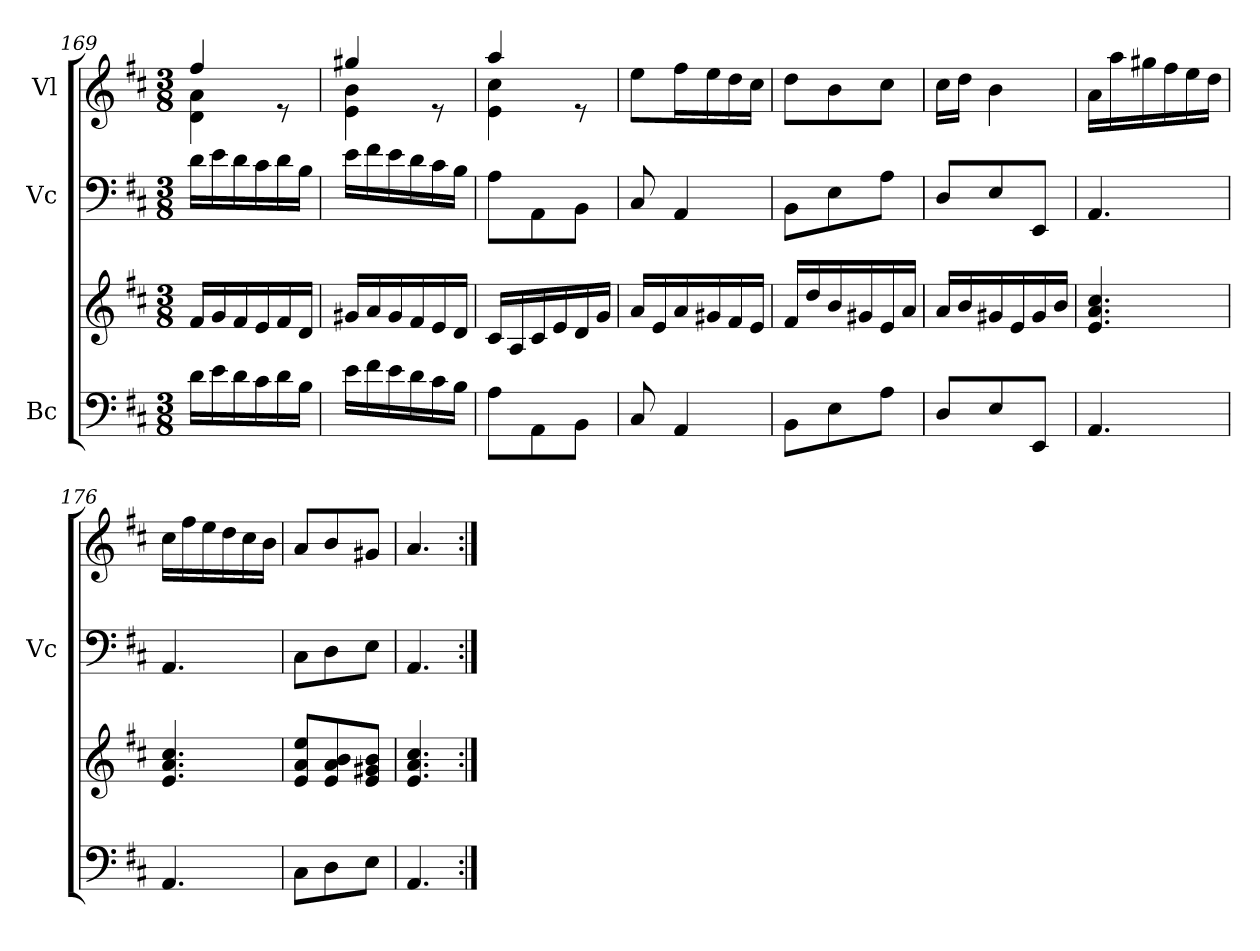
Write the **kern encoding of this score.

**kern	**kern	**kern	**kern
*part3	*part3	*part2	*part1
*staff4	*staff3	*staff2	*staff1
*I"Bc	*	*I"Vc	*I"Vl
*	*	*I'Vc	*
*clefF4	*clefG2	*clefF4	*clefG2
*k[f#c#]	*k[f#c#]	*k[f#c#]	*k[f#c#]
*M3/8	*M3/8	*M3/8	*M3/8
=169	=169	=169	=169
*	*	*	*^
16d\LL	16f#/LL	16d\LL	4ff#/	4d\ 4a\
16e\	16g/	16e\	.	.
16d\	16f#/	16d\	.	.
16c#\	16e/	16c#\	.	.
16d\	16f#/	16d\	8re	8ryy
16B\JJ	16d/JJ	16B\JJ	.	.
=170	=170	=170	=170	=170
16e\LL	16g#X/LL	16e\LL	4gg#X/	4e\ 4b\
16f#\	16a/	16f#\	.	.
16e\	16g#/	16e\	.	.
16d\	16f#/	16d\	.	.
16c#\	16e/	16c#\	8re	8ryy
16B\JJ	16d/JJ	16B\JJ	.	.
=171	=171	=171	=171	=171
8A\L	16c#/LL	8A\L	4aa/	4e\ 4cc#\
.	16A/	.	.	.
8AA\	16c#/	8AA\	.	.
.	16e/	.	.	.
8BB\J	16d/	8BB\J	8re	8ryy
.	16g/JJ	.	.	.
*	*	*	*v	*v
!!LO:PB:g=z
=172	=172	=172	=172
8C#/	16a/LL	8C#/	8ee\L
.	16e/	.	.
4AA/	16a/	4AA/	16ff#\L
.	16g#X/	.	16ee\
.	16f#/	.	16dd\
.	16e/JJ	.	16cc#\JJ
=173	=173	=173	=173
8BB\L	16f#/LL	8BB\L	8dd\L
.	16dd/	.	.
8E\	16b/	8E\	8b\
.	16g#X/	.	.
8A\J	16e/	8A\J	8cc#\J
.	16a/JJ	.	.
=174	=174	=174	=174
8D/L	16a/LL	8D/L	16cc#\LL
.	16b/	.	16dd\JJ
8E/	16g#X/	8E/	4b\
.	16e/	.	.
8EE/J	16g#/	8EE/J	.
.	16b/JJ	.	.
=175	=175	=175	=175
4.AA/	4.e/ 4.a/ 4.cc#/	4.AA/	16a\LL
.	.	.	16aa\
.	.	.	16gg#X\
.	.	.	16ff#\
.	.	.	16ee\
.	.	.	16dd\JJ
=176	=176	=176	=176
4.AA/	4.e/ 4.a/ 4.cc#/	4.AA/	16cc#\LL
.	.	.	16ff#\
.	.	.	16ee\
.	.	.	16dd\
.	.	.	16cc#\
.	.	.	16b\JJ
=177	=177	=177	=177
8C#\L	8e/ 8a/ 8ee/L	8C#\L	8a/L
8D\	8e/ 8a/ 8b/	8D\	8b/
8E\J	8e/ 8g#X/ 8b/J	8E\J	8g#X/J
=178	=178	=178	=178
4.AA/	4.e/ 4.a/ 4.cc#/	4.AA/	4.a/
=:|!	=:|!	=:|!	=:|!
*-	*-	*-	*-
